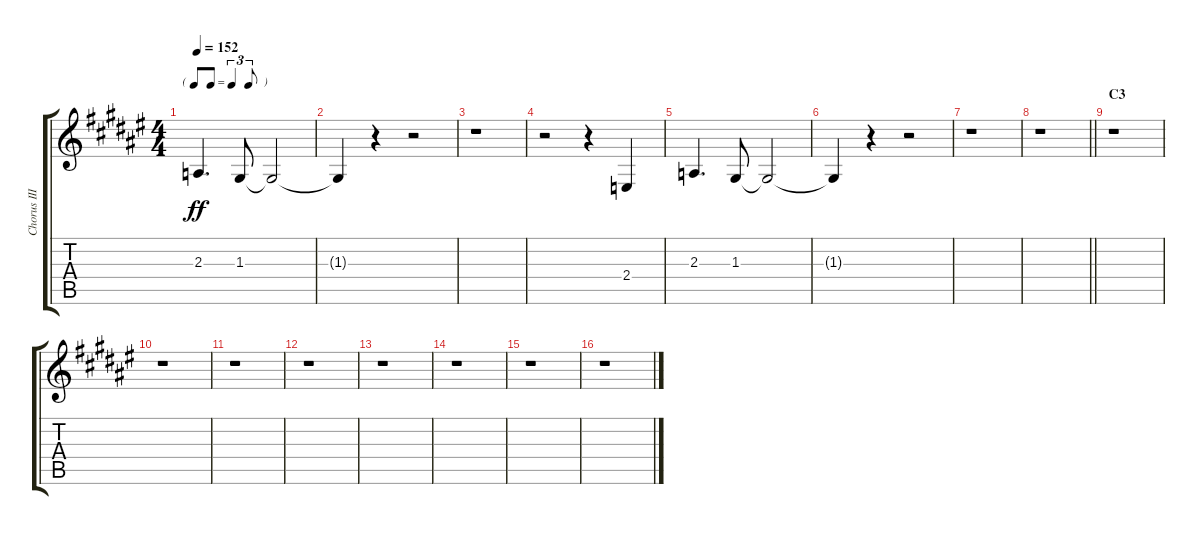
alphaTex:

\track ("Chorus III" "Chorus III") {instrument voiceoohs}
\staff {score tabs}
\tuning (E4 B3 G3 D3 A2 E2) {hide}
\ts (4 4)
\tf triplet8th
\tempo 152
\clef g2
\ks f#
2.3.4{d dy ff} 1.3.8 1.3{t}.2 |
1.3{t}.4 r.4 r.2 |
r.1 |
r.2 r.4 2.4.4 |
2.3.4{d} 1.3.8 1.3{t}.2 |
1.3{t}.4 r.4 r.2 |
r.1 |
\barLineRight lightlight
r.1 |
\section ("" "C3")
r.1 |
r.1 |
r.1 |
r.1 |
r.1 |
r.1 |
r.1 |
r.1
